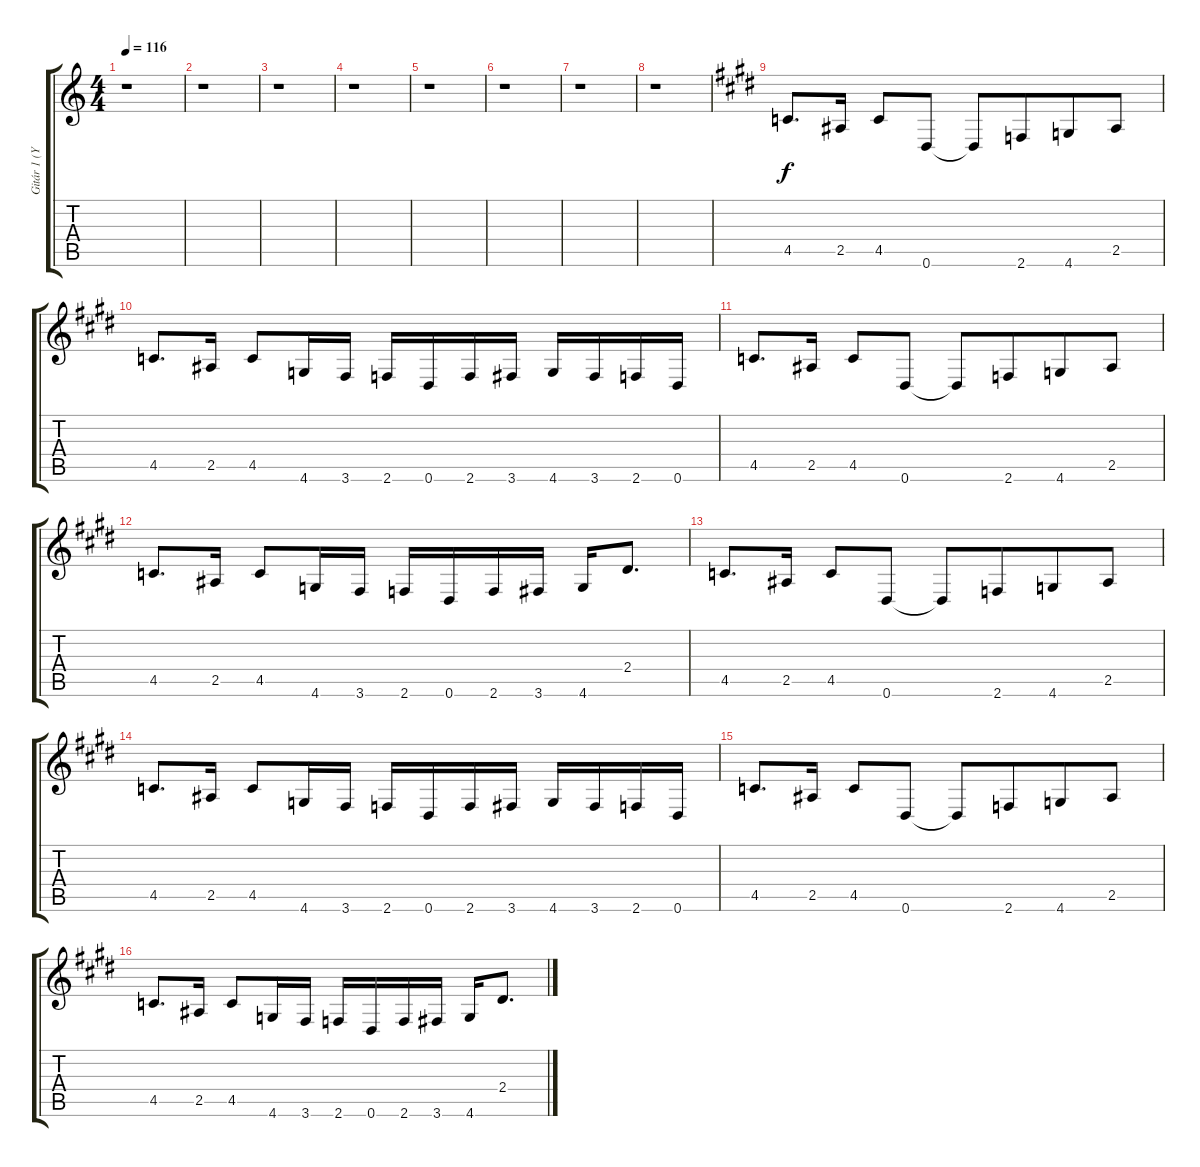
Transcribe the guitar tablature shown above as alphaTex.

\track ("Gitár 1 (Yngwie Malmsteen)" "Gitár 1 (Y") {instrument distortionguitar}
\staff {score tabs}
\tuning (Eb4 Bb3 Gb3 Db3 Ab2 Eb2) {hide}
\ts (4 4)
\tempo 116
\clef g2
\ks c
r.1{dy mp} |
r.1 |
r.1 |
r.1 |
r.1 |
r.1 |
r.1 |
r.1 |
\ks e
4.5.8{d dy f volume 12} 2.5.16 4.5.8 0.6.8 0.6{t}.8 2.6.8{beam merge} 4.6.8 2.5.8 |
4.5.8{d} 2.5.16 4.5.8 4.6.16 3.6.16 2.6.16 0.6.16 2.6.16 3.6.16 4.6.16 3.6.16 2.6.16 0.6.16 |
4.5.8{d} 2.5.16 4.5.8 0.6.8 0.6{t}.8 2.6.8{beam merge} 4.6.8 2.5.8 |
4.5.8{d} 2.5.16 4.5.8 4.6.16 3.6.16 2.6.16 0.6.16 2.6.16 3.6.16 4.6.16 2.4.8{d} |
4.5.8{d} 2.5.16 4.5.8 0.6.8 0.6{t}.8 2.6.8{beam merge} 4.6.8 2.5.8 |
4.5.8{d} 2.5.16 4.5.8 4.6.16 3.6.16 2.6.16 0.6.16 2.6.16 3.6.16 4.6.16 3.6.16 2.6.16 0.6.16 |
4.5.8{d} 2.5.16 4.5.8 0.6.8 0.6{t}.8 2.6.8{beam merge} 4.6.8 2.5.8 |
4.5.8{d} 2.5.16 4.5.8 4.6.16 3.6.16 2.6.16 0.6.16 2.6.16 3.6.16 4.6.16 2.4.8{d}
